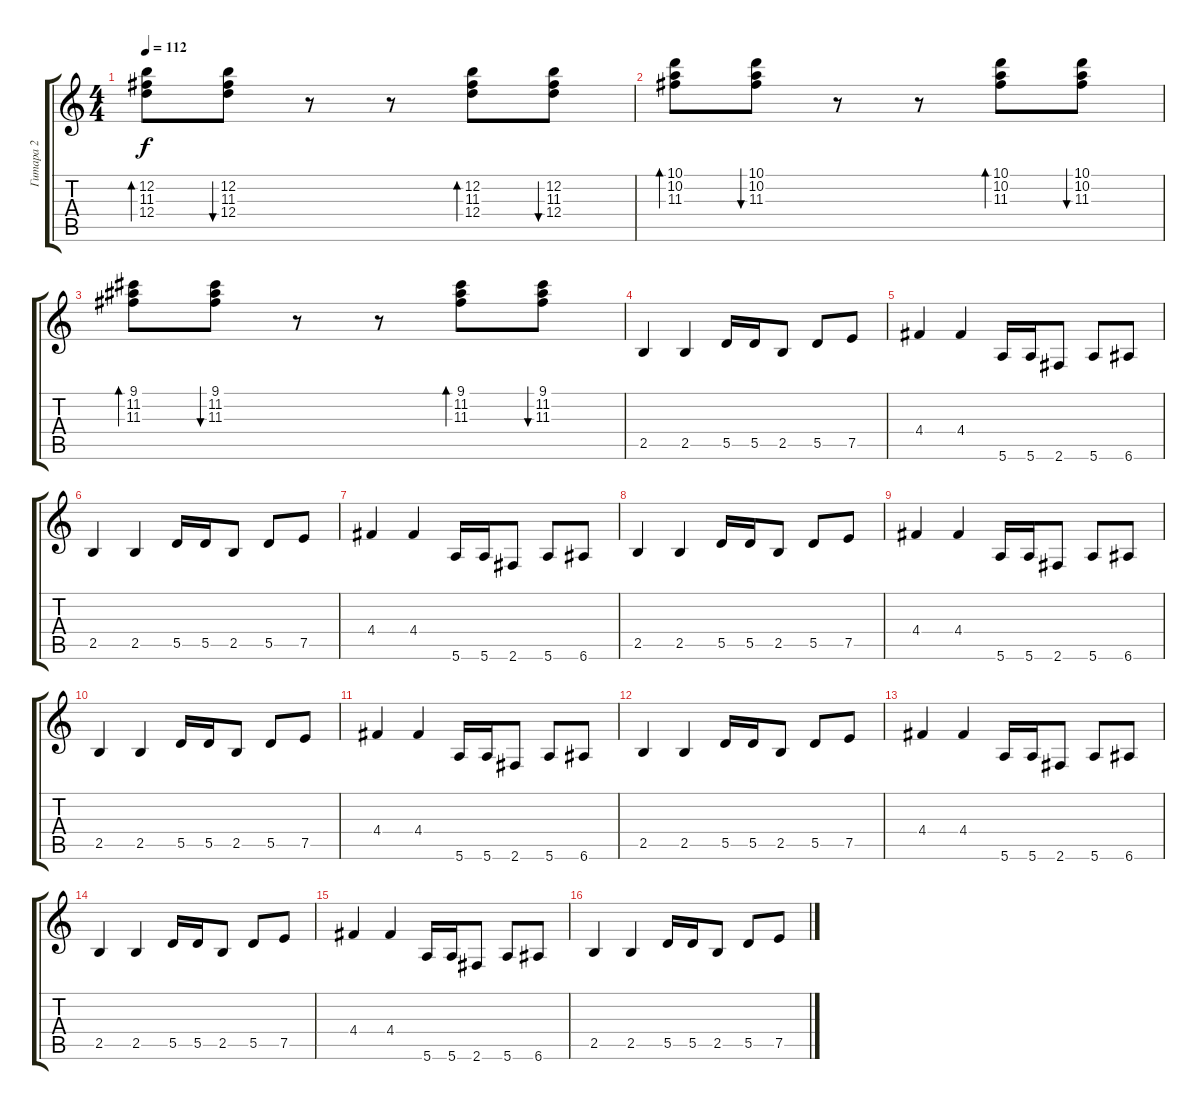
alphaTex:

\track ("Гитара 2" "Гитара 2") {instrument electricguitarmuted}
\staff {score tabs}
\tuning (E4 B3 G3 D3 A2 E2) {hide}
\ts (4 4)
\tempo 112
\clef g2
\ks c
(12.2 11.3 12.4).8{bd 120 dy f} (12.2 11.3 12.4).8{bu 120} r.8 r.8 (12.2 11.3 12.4).8{bd 120} (12.2 11.3 12.4).8{bu 120} |
(10.1 10.2 11.3).8{bd 120} (10.1 10.2 11.3).8{bu 120} r.8 r.8 (10.1 10.2 11.3).8{bd 120} (10.1 10.2 11.3).8{bu 120} |
(9.1 11.2 11.3).8{bd 120} (9.1 11.2 11.3).8{bu 120} r.8 r.8 (9.1 11.2 11.3).8{bd 120} (9.1 11.2 11.3).8{bu 120} |
2.5.4{volume 14} 2.5.4 5.5.16 5.5.16 2.5.8 5.5.8 7.5.8 |
4.4.4 4.4.4 5.6.16 5.6.16 2.6.8 5.6.8 6.6.8 |
2.5.4 2.5.4 5.5.16 5.5.16 2.5.8 5.5.8 7.5.8 |
4.4.4 4.4.4 5.6.16 5.6.16 2.6.8 5.6.8 6.6.8 |
2.5.4 2.5.4 5.5.16 5.5.16 2.5.8 5.5.8 7.5.8 |
4.4.4 4.4.4 5.6.16 5.6.16 2.6.8 5.6.8 6.6.8 |
2.5.4 2.5.4 5.5.16 5.5.16 2.5.8 5.5.8 7.5.8 |
4.4.4 4.4.4 5.6.16 5.6.16 2.6.8 5.6.8 6.6.8 |
2.5.4 2.5.4 5.5.16 5.5.16 2.5.8 5.5.8 7.5.8 |
4.4.4 4.4.4 5.6.16 5.6.16 2.6.8 5.6.8 6.6.8 |
2.5.4 2.5.4 5.5.16 5.5.16 2.5.8 5.5.8 7.5.8 |
4.4.4 4.4.4 5.6.16 5.6.16 2.6.8 5.6.8 6.6.8 |
2.5.4 2.5.4 5.5.16 5.5.16 2.5.8 5.5.8 7.5.8
